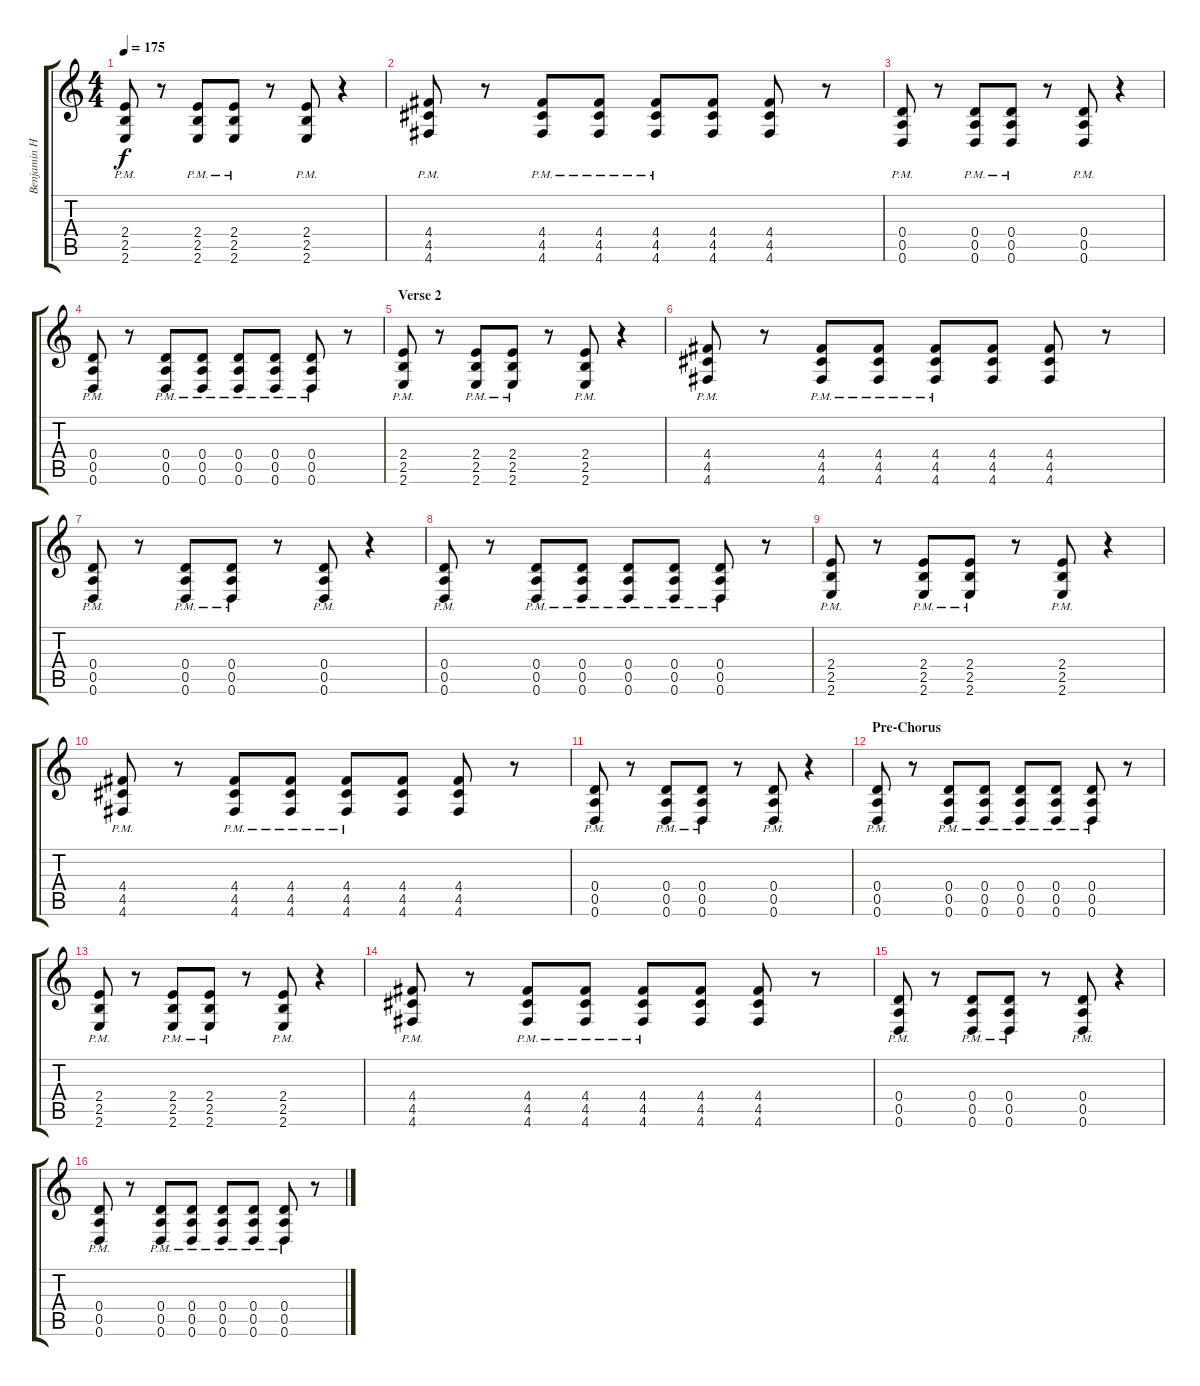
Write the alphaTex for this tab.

\track ("Benjamin Harper Guitar 2" "Benjamin H") {instrument distortionguitar}
\staff {score tabs}
\tuning (E4 B3 G3 D3 A2 D2) {hide}
\ts (4 4)
\tempo 175
\clef g2
\ks c
(2.4{pm} 2.5 2.6).8{dy f} r.8 (2.4{pm} 2.5 2.6).8 (2.4{pm} 2.5 2.6).8 r.8 (2.4{pm} 2.5 2.6).8 r.4 |
(4.4{pm} 4.5 4.6).8 r.8 (4.4{pm} 4.5{pm} 4.6).8 (4.4{pm} 4.5{pm} 4.6).8 (4.4 4.5{pm} 4.6).8 (4.4 4.5 4.6).8 (4.4 4.5 4.6).8 r.8 |
(0.4{pm} 0.5 0.6).8 r.8 (0.4{pm} 0.5 0.6).8 (0.4{pm} 0.5 0.6).8 r.8 (0.4{pm} 0.5 0.6).8 r.4 |
(0.4{pm} 0.5 0.6).8 r.8 (0.4{pm} 0.5 0.6).8 (0.4{pm} 0.5 0.6).8 (0.4{pm} 0.5 0.6).8 (0.4{pm} 0.5 0.6).8 (0.4{pm} 0.5 0.6).8 r.8 |
\section ("" "Verse 2")
(2.4{pm} 2.5 2.6).8 r.8 (2.4{pm} 2.5 2.6).8 (2.4{pm} 2.5 2.6).8 r.8 (2.4{pm} 2.5 2.6).8 r.4 |
(4.4{pm} 4.5 4.6).8 r.8 (4.4{pm} 4.5{pm} 4.6).8 (4.4{pm} 4.5{pm} 4.6).8 (4.4 4.5{pm} 4.6).8 (4.4 4.5 4.6).8 (4.4 4.5 4.6).8 r.8 |
(0.4{pm} 0.5 0.6).8 r.8 (0.4{pm} 0.5 0.6).8 (0.4{pm} 0.5 0.6).8 r.8 (0.4{pm} 0.5 0.6).8 r.4 |
(0.4{pm} 0.5 0.6).8 r.8 (0.4{pm} 0.5 0.6).8 (0.4{pm} 0.5 0.6).8 (0.4{pm} 0.5 0.6).8 (0.4{pm} 0.5 0.6).8 (0.4{pm} 0.5 0.6).8 r.8 |
(2.4{pm} 2.5 2.6).8 r.8 (2.4{pm} 2.5 2.6).8 (2.4{pm} 2.5 2.6).8 r.8 (2.4{pm} 2.5 2.6).8 r.4 |
(4.4{pm} 4.5 4.6).8 r.8 (4.4{pm} 4.5{pm} 4.6).8 (4.4{pm} 4.5{pm} 4.6).8 (4.4 4.5{pm} 4.6).8 (4.4 4.5 4.6).8 (4.4 4.5 4.6).8 r.8 |
(0.4{pm} 0.5 0.6).8 r.8 (0.4{pm} 0.5 0.6).8 (0.4{pm} 0.5 0.6).8 r.8 (0.4{pm} 0.5 0.6).8 r.4 |
\section ("" "Pre-Chorus")
(0.4{pm} 0.5 0.6).8 r.8 (0.4{pm} 0.5 0.6).8 (0.4{pm} 0.5 0.6).8 (0.4{pm} 0.5 0.6).8 (0.4{pm} 0.5 0.6).8 (0.4{pm} 0.5 0.6).8 r.8 |
(2.4{pm} 2.5 2.6).8 r.8 (2.4{pm} 2.5 2.6).8 (2.4{pm} 2.5 2.6).8 r.8 (2.4{pm} 2.5 2.6).8 r.4 |
(4.4{pm} 4.5 4.6).8 r.8 (4.4{pm} 4.5{pm} 4.6).8 (4.4{pm} 4.5{pm} 4.6).8 (4.4 4.5{pm} 4.6).8 (4.4 4.5 4.6).8 (4.4 4.5 4.6).8 r.8 |
(0.4{pm} 0.5 0.6).8 r.8 (0.4{pm} 0.5 0.6).8 (0.4{pm} 0.5 0.6).8 r.8 (0.4{pm} 0.5 0.6).8 r.4 |
(0.4{pm} 0.5 0.6).8 r.8 (0.4{pm} 0.5 0.6).8 (0.4{pm} 0.5 0.6).8 (0.4{pm} 0.5 0.6).8 (0.4{pm} 0.5 0.6).8 (0.4{pm} 0.5 0.6).8 r.8
